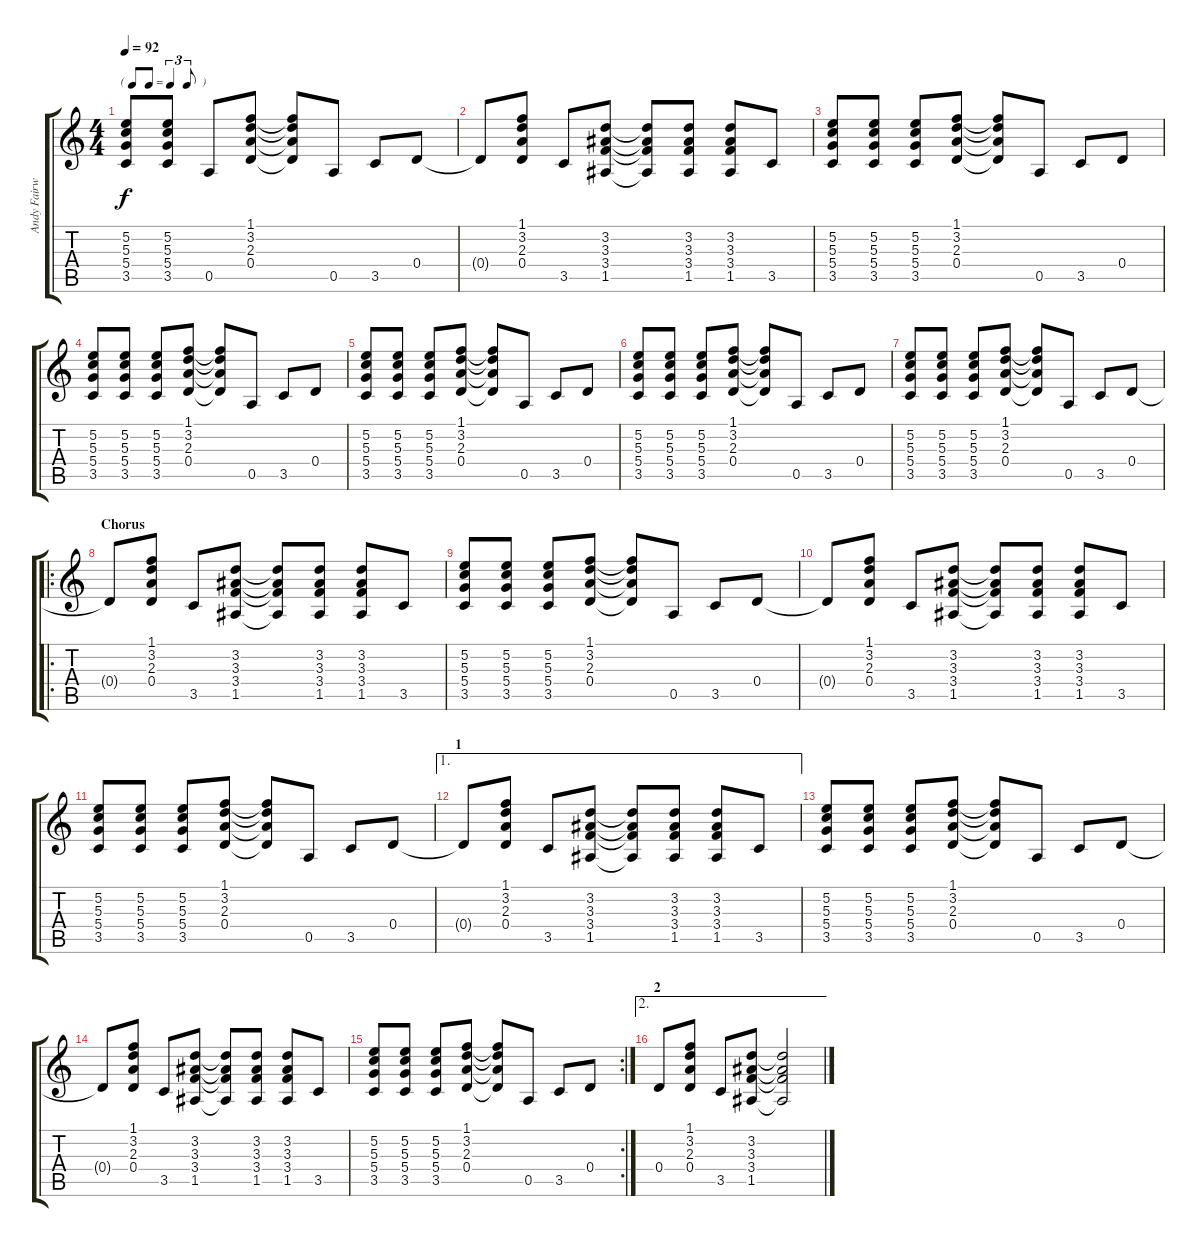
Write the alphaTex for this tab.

\track ("Andy Fairweather" "Andy Fairw") {instrument acousticguitarsteel}
\staff {score tabs}
\tuning (E4 B3 G3 D3 A2 E2) {hide}
\ts (4 4)
\tf triplet8th
\tempo 92
\clef g2
\ks c
(5.2 5.3 5.4 3.5).8{dy f} (5.2 5.3 5.4 3.5).8 0.5.8 (1.1 3.2 2.3 0.4).8 (1.1{t} 3.2{t} 2.3{t} 0.4{t}).8 0.5.8 3.5.8 0.4.8 |
0.4{t}.8 (1.1 3.2 2.3 0.4).8 3.5.8 (3.2 3.3 3.4 1.5).8 (3.2{t} 3.3{t} 3.4{t} 1.5{t}).8 (3.2 3.3 3.4 1.5).8 (3.2 3.3 3.4 1.5).8 3.5.8 |
(5.2 5.3 5.4 3.5).8 (5.2 5.3 5.4 3.5).8 (5.2 5.3 5.4 3.5).8 (1.1 3.2 2.3 0.4).8 (1.1{t} 3.2{t} 2.3{t} 0.4{t}).8 0.5.8 3.5.8 0.4.8 |
(5.2 5.3 5.4 3.5).8 (5.2 5.3 5.4 3.5).8 (5.2 5.3 5.4 3.5).8 (1.1 3.2 2.3 0.4).8 (1.1{t} 3.2{t} 2.3{t} 0.4{t}).8 0.5.8 3.5.8 0.4.8 |
(5.2 5.3 5.4 3.5).8 (5.2 5.3 5.4 3.5).8 (5.2 5.3 5.4 3.5).8 (1.1 3.2 2.3 0.4).8 (1.1{t} 3.2{t} 2.3{t} 0.4{t}).8 0.5.8 3.5.8 0.4.8 |
(5.2 5.3 5.4 3.5).8 (5.2 5.3 5.4 3.5).8 (5.2 5.3 5.4 3.5).8 (1.1 3.2 2.3 0.4).8 (1.1{t} 3.2{t} 2.3{t} 0.4{t}).8 0.5.8 3.5.8 0.4.8 |
(5.2 5.3 5.4 3.5).8 (5.2 5.3 5.4 3.5).8 (5.2 5.3 5.4 3.5).8 (1.1 3.2 2.3 0.4).8 (1.1{t} 3.2{t} 2.3{t} 0.4{t}).8 0.5.8 3.5.8 0.4.8 |
\ro
\section ("" "Chorus")
0.4{t}.8 (1.1 3.2 2.3 0.4).8 3.5.8 (3.2 3.3 3.4 1.5).8 (3.2{t} 3.3{t} 3.4{t} 1.5{t}).8 (3.2 3.3 3.4 1.5).8 (3.2 3.3 3.4 1.5).8 3.5.8 |
(5.2 5.3 5.4 3.5).8 (5.2 5.3 5.4 3.5).8 (5.2 5.3 5.4 3.5).8 (1.1 3.2 2.3 0.4).8 (1.1{t} 3.2{t} 2.3{t} 0.4{t}).8 0.5.8 3.5.8 0.4.8 |
0.4{t}.8 (1.1 3.2 2.3 0.4).8 3.5.8 (3.2 3.3 3.4 1.5).8 (3.2{t} 3.3{t} 3.4{t} 1.5{t}).8 (3.2 3.3 3.4 1.5).8 (3.2 3.3 3.4 1.5).8 3.5.8 |
(5.2 5.3 5.4 3.5).8 (5.2 5.3 5.4 3.5).8 (5.2 5.3 5.4 3.5).8 (1.1 3.2 2.3 0.4).8 (1.1{t} 3.2{t} 2.3{t} 0.4{t}).8 0.5.8 3.5.8 0.4.8 |
\ae 1
\section ("" "1")
0.4{t}.8 (1.1 3.2 2.3 0.4).8 3.5.8 (3.2 3.3 3.4 1.5).8 (3.2{t} 3.3{t} 3.4{t} 1.5{t}).8 (3.2 3.3 3.4 1.5).8 (3.2 3.3 3.4 1.5).8 3.5.8 |
(5.2 5.3 5.4 3.5).8 (5.2 5.3 5.4 3.5).8 (5.2 5.3 5.4 3.5).8 (1.1 3.2 2.3 0.4).8 (1.1{t} 3.2{t} 2.3{t} 0.4{t}).8 0.5.8 3.5.8 0.4.8 |
0.4{t}.8 (1.1 3.2 2.3 0.4).8 3.5.8 (3.2 3.3 3.4 1.5).8 (3.2{t} 3.3{t} 3.4{t} 1.5{t}).8 (3.2 3.3 3.4 1.5).8 (3.2 3.3 3.4 1.5).8 3.5.8 |
\rc 2
(5.2 5.3 5.4 3.5).8 (5.2 5.3 5.4 3.5).8 (5.2 5.3 5.4 3.5).8 (1.1 3.2 2.3 0.4).8 (1.1{t} 3.2{t} 2.3{t} 0.4{t}).8 0.5.8 3.5.8 0.4.8 |
\ae 2
\section ("" "2")
0.4.8 (1.1 3.2 2.3 0.4).8 3.5.8 (3.2 3.3 3.4 1.5).8 (3.2{t} 3.3{t} 3.4{t} 1.5{t}).2
